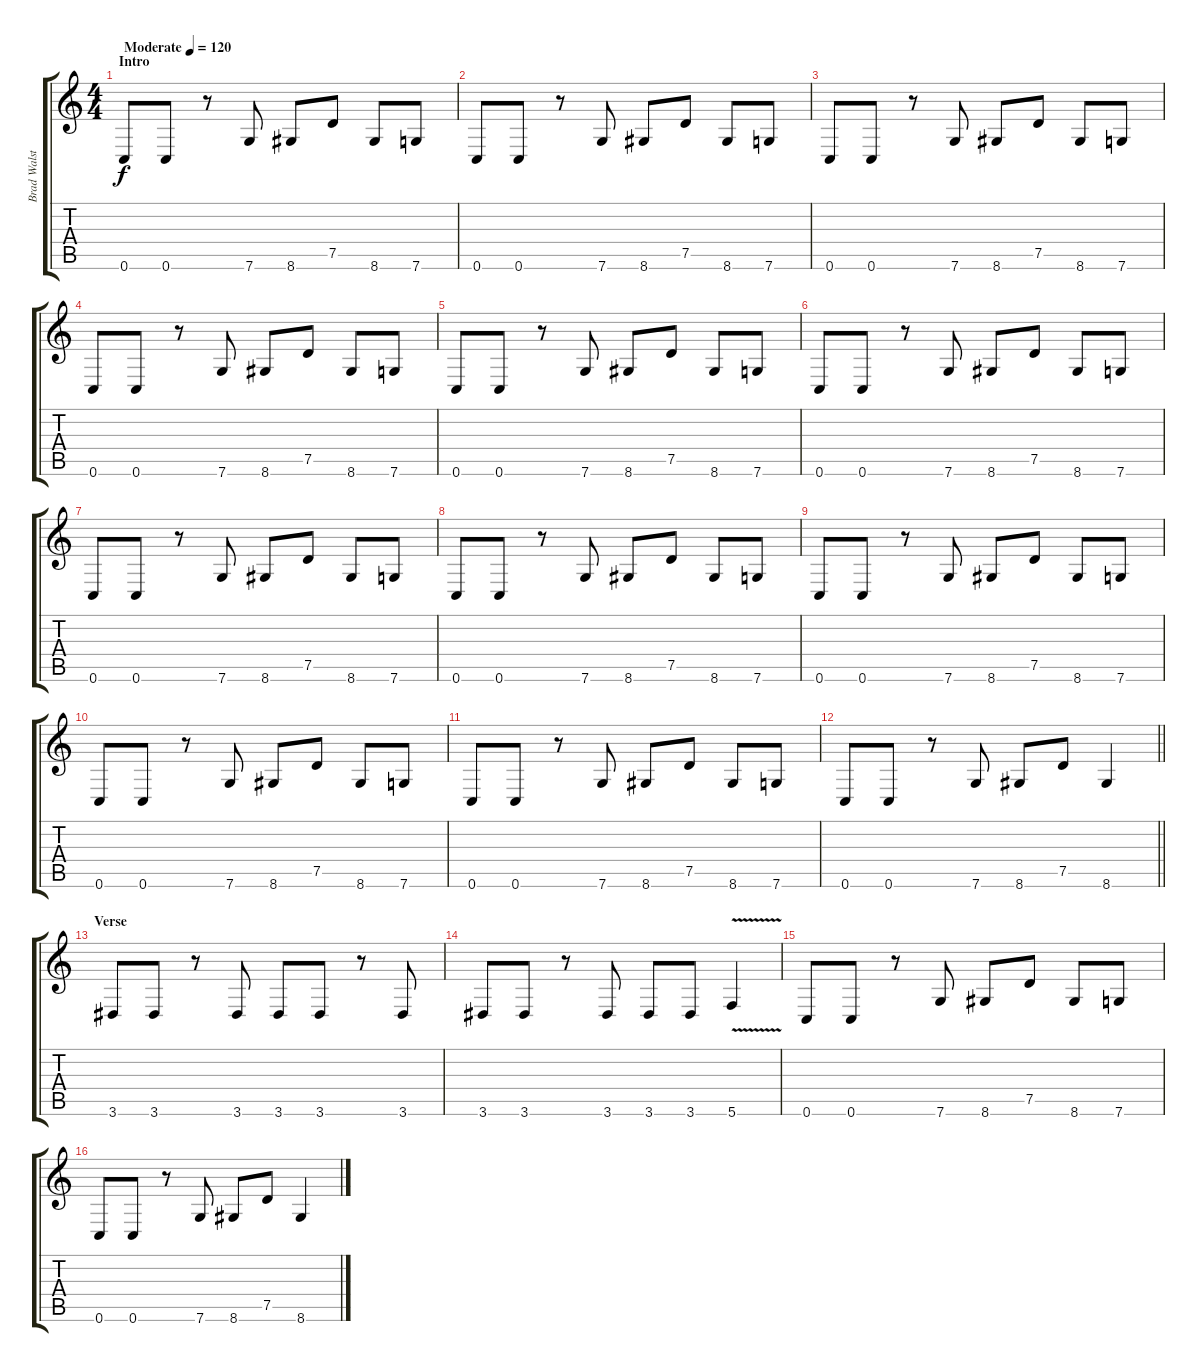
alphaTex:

\track ("Brad Walst (Bass)" "Brad Walst") {instrument electricbasspick}
\staff {score tabs}
\tuning (D4 A3 F3 C3 G2 C2) {hide}
\ts (4 4)
\section ("" "Intro")
\tempo (120 "Moderate")
\clef g2
\ks c
0.6.8{dy f instrument electricbasspick} 0.6.8 r.8 7.6.8 8.6.8 7.5.8 8.6.8 7.6.8 |
0.6.8 0.6.8 r.8 7.6.8 8.6.8 7.5.8 8.6.8 7.6.8 |
0.6.8 0.6.8 r.8 7.6.8 8.6.8 7.5.8 8.6.8 7.6.8 |
0.6.8 0.6.8 r.8 7.6.8 8.6.8 7.5.8 8.6.8 7.6.8 |
0.6.8{volume 7} 0.6.8 r.8 7.6.8 8.6.8 7.5.8 8.6.8 7.6.8 |
0.6.8 0.6.8 r.8 7.6.8 8.6.8 7.5.8 8.6.8 7.6.8 |
0.6.8 0.6.8 r.8 7.6.8 8.6.8 7.5.8 8.6.8 7.6.8 |
0.6.8 0.6.8 r.8 7.6.8 8.6.8 7.5.8 8.6.8 7.6.8 |
0.6.8 0.6.8 r.8 7.6.8 8.6.8 7.5.8 8.6.8 7.6.8 |
0.6.8 0.6.8 r.8 7.6.8 8.6.8 7.5.8 8.6.8 7.6.8 |
0.6.8 0.6.8 r.8 7.6.8 8.6.8 7.5.8 8.6.8 7.6.8 |
\barLineRight lightlight
0.6.8 0.6.8 r.8 7.6.8 8.6.8 7.5.8 8.6.4 |
\section ("" "Verse")
3.6.8 3.6.8 r.8 3.6.8 3.6.8 3.6.8 r.8 3.6.8 |
3.6.8 3.6.8 r.8 3.6.8 3.6.8 3.6.8 5.6{v}.4 |
0.6.8 0.6.8 r.8 7.6.8 8.6.8 7.5.8 8.6.8 7.6.8 |
0.6.8 0.6.8 r.8 7.6.8 8.6.8 7.5.8 8.6.4
